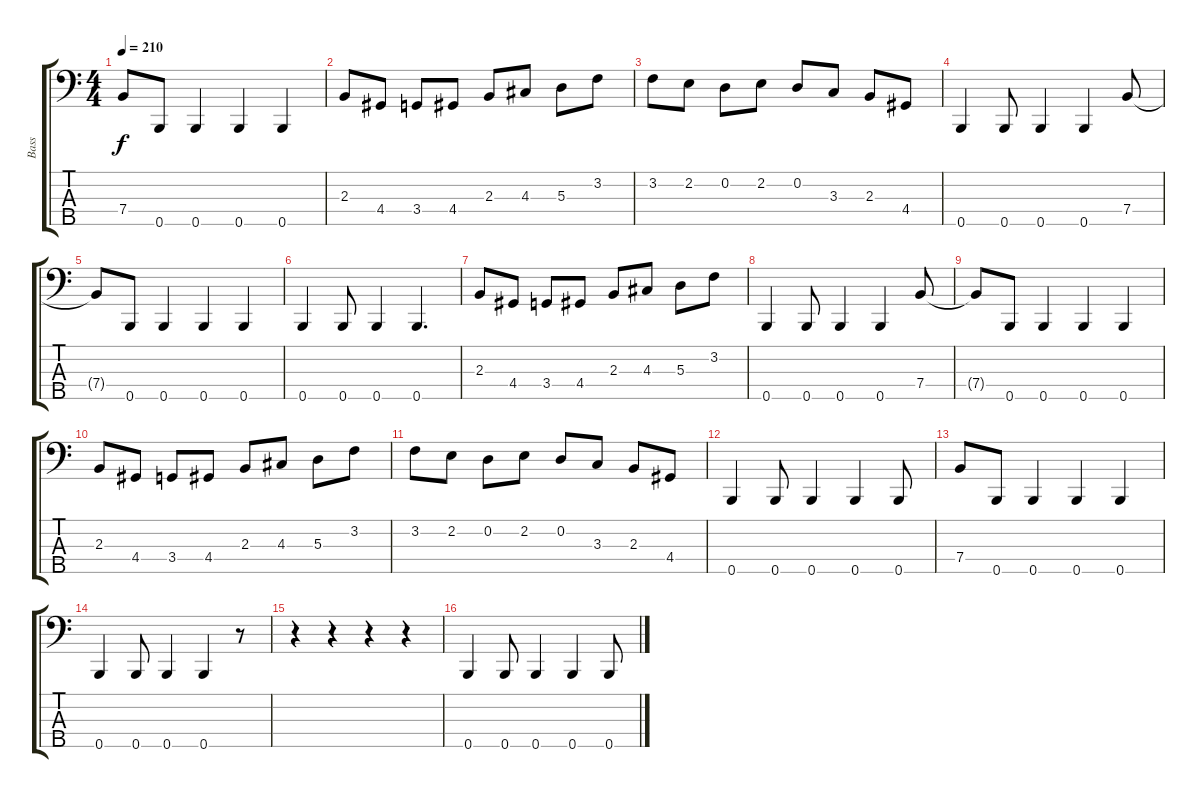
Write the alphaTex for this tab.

\track ("Bass" "Bass") {instrument electricbasspick}
\staff {score tabs}
\tuning (G2 D2 A1 E1 B0) {hide}
\ts (4 4)
\tempo 210
\clef f4
\ks c
7.4{t}.8{dy f} 0.5.8 0.5.4 0.5.4 0.5.4 |
2.3.8 4.4.8 3.4.8 4.4.8 2.3.8 4.3.8 5.3.8 3.2.8 |
3.2.8 2.2.8 0.2.8 2.2.8 0.2.8 3.3.8 2.3.8 4.4.8 |
0.5.4 0.5.8 0.5.4 0.5.4 7.4.8 |
7.4{t}.8 0.5.8 0.5.4 0.5.4 0.5.4 |
0.5.4 0.5.8 0.5.4 0.5.4{d} |
2.3.8 4.4.8 3.4.8 4.4.8 2.3.8 4.3.8 5.3.8 3.2.8 |
0.5.4 0.5.8 0.5.4 0.5.4 7.4.8 |
7.4{t}.8 0.5.8 0.5.4 0.5.4 0.5.4 |
2.3.8 4.4.8 3.4.8 4.4.8 2.3.8 4.3.8 5.3.8 3.2.8 |
3.2.8 2.2.8 0.2.8 2.2.8 0.2.8 3.3.8 2.3.8 4.4.8 |
0.5.4 0.5.8 0.5.4 0.5.4 0.5.8 |
7.4.8 0.5.8 0.5.4 0.5.4 0.5.4 |
0.5.4 0.5.8 0.5.4 0.5.4 r.8 |
r.4 r.4 r.4 r.4 |
0.5.4 0.5.8 0.5.4 0.5.4 0.5.8
